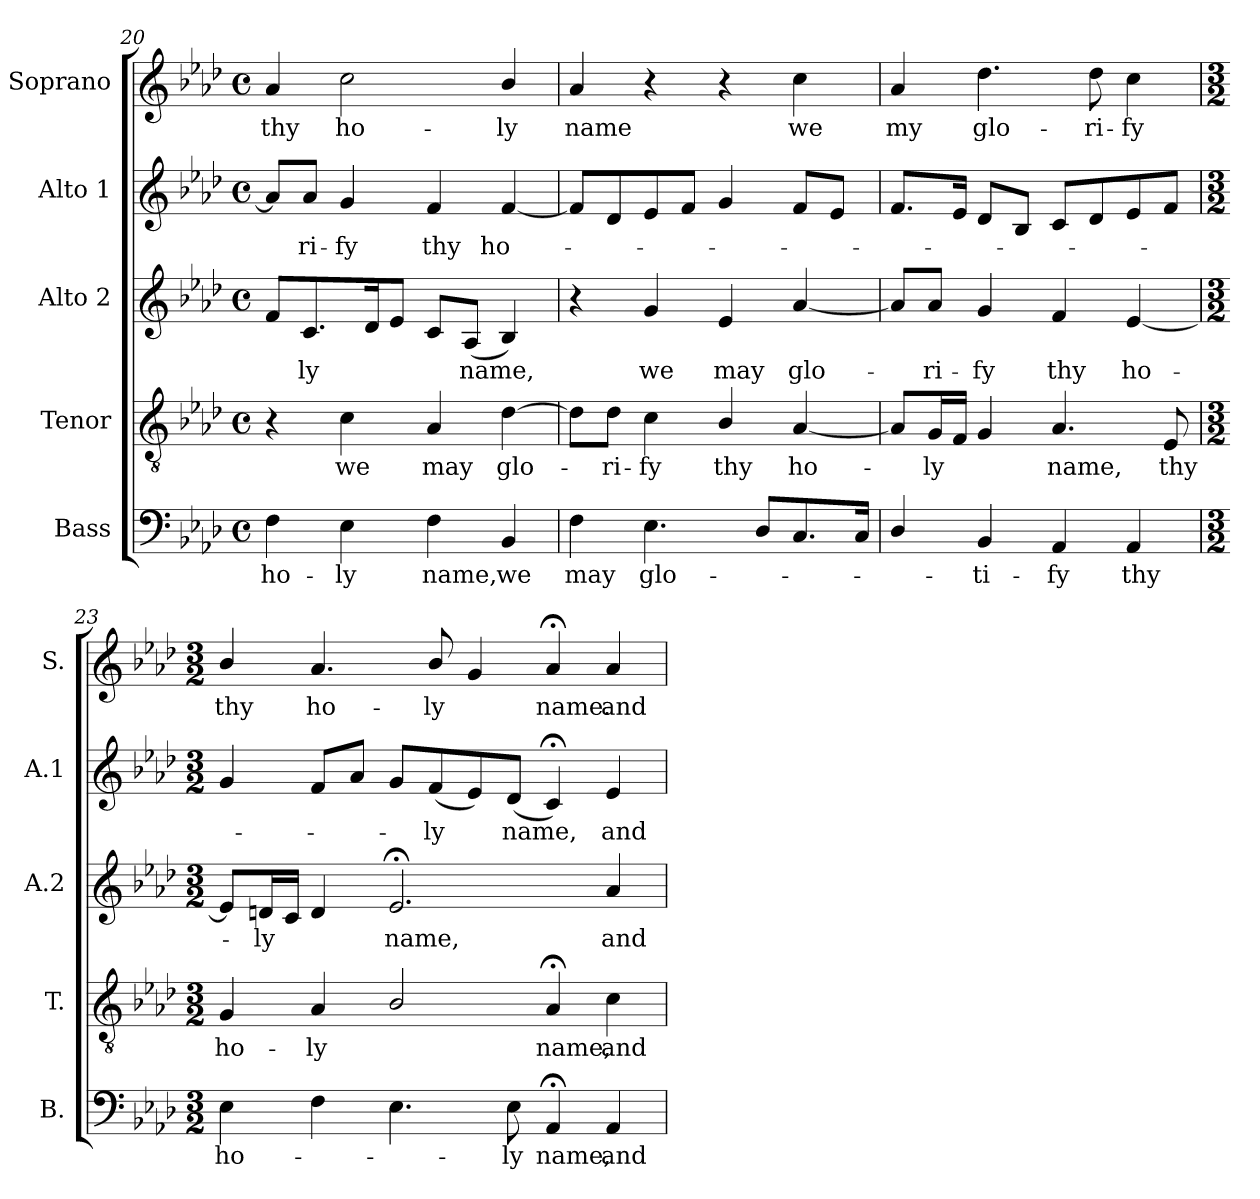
**kern	**text	**kern	**text	**kern	**text	**kern	**text	**kern	**text
*part5	*part5	*part4	*part4	*part3	*part3	*part2	*part2	*part1	*part1
*staff5	*staff5	*staff4	*staff4	*staff3	*staff3	*staff2	*staff2	*staff1	*staff1
*I"Bass	*	*I"Tenor	*	*I"Alto 2	*	*I"Alto 1	*	*I"Soprano	*
*I'B.	*	*I'T.	*	*I'A.2	*	*I'A.1	*	*I'S.	*
*clefF4	*	*clefGv2	*	*clefG2	*	*clefG2	*	*clefG2	*
*	*	*ITrd7c12	*	*	*	*	*	*	*
*k[b-e-a-d-]	*	*k[b-e-a-d-]	*	*k[b-e-a-d-]	*	*k[b-e-a-d-]	*	*k[b-e-a-d-]	*
*A-:	*	*A-:	*	*A-:	*	*A-:	*	*A-:	*
*M4/4	*	*M4/4	*	*M4/4	*	*M4/4	*	*M4/4	*
*met(c)	*	*met(c)	*	*met(c)	*	*met(c)	*	*met(c)	*
=20	=20	=20	=20	=20	=20	=20	=20	=20	=20
!	!LO:LY:b:color=#000000	!	!	!	!	!	!	!	!
!	!	!	!	!	!	!	!	!	!LO:LY:b:color=#000000
4Fi\	ho-	4r	.	8fi/L	.	8a-i/L]	.	4a-i/	thy
!	!	!	!	!	!LO:LY:b:color=#000000	!	!	!	!
!	!	!	!	!	!	!	!LO:LY:b:color=#000000	!	!
.	.	.	.	8.ci/	-ly	8a-i/J	-ri-	.	.
!	!LO:LY:b:color=#000000	!	!	!	!	!	!	!	!
!	!	!	!LO:LY:b:color=#000000	!	!	!	!	!	!
!	!	!	!	!	!	!	!LO:LY:b:color=#000000	!	!
!	!	!	!	!	!	!	!	!	!LO:LY:b:color=#000000
4E-i\	-ly	4Ci\	we	.	.	4gi/	-fy	2cci\	ho-
.	.	.	.	16d-i/k	.	.	.	.	.
.	.	.	.	8e-i/J	.	.	.	.	.
!	!LO:LY:b:color=#000000	!	!	!	!	!	!	!	!
!	!	!	!LO:LY:b:color=#000000	!	!	!	!	!	!
!	!	!	!	!	!	!	!LO:LY:b:color=#000000	!	!
4Fi\	name,	4AA-i/	may	8ci/L	.	4fi/	thy	.	.
!	!	!	!	!	!LO:LY:b:color=#000000	!	!	!	!
.	.	.	.	(8A-i/J	name,	.	.	.	.
!	!LO:LY:b:color=#000000	!	!	!	!	!	!	!	!
!	!	!	!LO:LY:b:color=#000000	!	!	!	!	!	!
!	!	!	!	!	!	!	!LO:LY:b:color=#000000	!	!
!	!	!	!	!	!	!	!	!	!LO:LY:b:color=#000000
4BB-i/	we	[4D-i\	glo-	4B-i/)	.	[4fi/	ho-	4b-i/	-ly
=21	=21	=21	=21	=21	=21	=21	=21	=21	=21
!	!LO:LY:b:color=#000000	!	!	!	!	!	!	!	!
!	!	!	!	!	!	!	!	!	!LO:LY:b:color=#000000
4Fi\	may	8D-i\L]	.	4r	.	8fi/L]	.	4a-i/	name
!	!	!	!LO:LY:b:color=#000000	!	!	!	!	!	!
.	.	8D-i\J	-ri-	.	.	8d-i/	.	.	.
!	!LO:LY:b:color=#000000	!	!	!	!	!	!	!	!
!	!	!	!LO:LY:b:color=#000000	!	!	!	!	!	!
!	!	!	!	!	!LO:LY:b:color=#000000	!	!	!	!
4.E-i\	glo-	4Ci\	-fy	4gi/	we	8e-i/	.	4r	.
.	.	.	.	.	.	8fi/J	.	.	.
!	!	!	!LO:LY:b:color=#000000	!	!	!	!	!	!
!	!	!	!	!	!LO:LY:b:color=#000000	!	!	!	!
.	.	4BB-i/	thy	4e-i/	may	4gi/	.	4r	.
8D-i/L	.	.	.	.	.	.	.	.	.
!	!	!	!LO:LY:b:color=#000000	!	!	!	!	!	!
!	!	!	!	!	!LO:LY:b:color=#000000	!	!	!	!
!	!	!	!	!	!	!	!	!	!LO:LY:b:color=#000000
8.Ci/	.	[4AA-i/	ho-	[4a-i/	glo-	8fi/L	.	4cci\	we
.	.	.	.	.	.	8e-i/J	.	.	.
16Ci/Jk	.	.	.	.	.	.	.	.	.
=22	=22	=22	=22	=22	=22	=22	=22	=22	=22
!	!	!	!	!	!	!	!	!	!LO:LY:b:color=#000000
4D-i/	.	8AA-i/L]	.	8a-i/L]	.	8.fi/L	.	4a-i/	my
!	!	!	!LO:LY:b:color=#000000	!	!	!	!	!	!
!	!	!	!	!	!LO:LY:b:color=#000000	!	!	!	!
.	.	16GGi/L	-ly	8a-i/J	-ri-	.	.	.	.
.	.	16FFi/JJ	.	.	.	16e-i/Jk	.	.	.
!	!LO:LY:b:color=#000000	!	!	!	!	!	!	!	!
!	!	!	!	!	!LO:LY:b:color=#000000	!	!	!	!
!	!	!	!	!	!	!	!	!	!LO:LY:b:color=#000000
4BB-i/	-ti-	4GGi/	.	4gi/	-fy	8d-i/L	.	4.dd-i\	glo-
.	.	.	.	.	.	8B-i/J	.	.	.
!	!LO:LY:b:color=#000000	!	!	!	!	!	!	!	!
!	!	!	!LO:LY:b:color=#000000	!	!	!	!	!	!
!	!	!	!	!	!LO:LY:b:color=#000000	!	!	!	!
4AA-i/	-fy	4.AA-i/	name,	4fi/	thy	8ci/L	.	.	.
!	!	!	!	!	!	!	!	!	!LO:LY:b:color=#000000
.	.	.	.	.	.	8d-i/	.	8dd-i\	-ri-
!	!LO:LY:b:color=#000000	!	!	!	!	!	!	!	!
!	!	!	!	!	!LO:LY:b:color=#000000	!	!	!	!
!	!	!	!	!	!	!	!	!	!LO:LY:b:color=#000000
4AA-i/	thy	.	.	[4e-i/	ho-	8e-i/	.	4cci\	-fy
!	!	!	!LO:LY:b:color=#000000	!	!	!	!	!	!
.	.	8EE-i/	thy	.	.	8fi/J	.	.	.
=23	=23	=23	=23	=23	=23	=23	=23	=23	=23
*M3/2	*	*M3/2	*	*M3/2	*	*M3/2	*	*M3/2	*
!	!LO:LY:b:color=#000000	!	!	!	!	!	!	!	!
!	!	!	!LO:LY:b:color=#000000	!	!	!	!	!	!
!	!	!	!	!	!	!	!	!	!LO:LY:b:color=#000000
4E-i\	ho-	4GGi/	ho-	8e-i/L]	.	4gi/	.	4b-i/	thy
!	!	!	!	!	!LO:LY:b:color=#000000	!	!	!	!
.	.	.	.	16dni/L	-ly	.	.	.	.
.	.	.	.	16ci/JJ	.	.	.	.	.
!	!	!	!LO:LY:b:color=#000000	!	!	!	!	!	!
!	!	!	!	!	!	!	!	!	!LO:LY:b:color=#000000
4Fi\	.	4AA-i/	-ly	4di/	.	8fi/L	.	4.a-i/	ho-
.	.	.	.	.	.	8a-i/J	.	.	.
!	!	!	!	!	!LO:LY:b:color=#000000	!	!	!	!
4.E-i\	.	2BB-i/	.	2.e-;i/	name,	8gi/L	.	.	.
!	!	!	!	!	!	!	!LO:LY:b:color=#000000	!	!
!	!	!	!	!	!	!	!	!	!LO:LY:b:color=#000000
.	.	.	.	.	.	(8fi/	-ly	8b-i/	-ly
.	.	.	.	.	.	8e-i/)	.	4gi/	.
!	!LO:LY:b:color=#000000	!	!	!	!	!	!	!	!
!	!	!	!	!	!	!	!LO:LY:b:color=#000000	!	!
8E-i\	-ly	.	.	.	.	(8d-i/J	name,	.	.
!	!LO:LY:b:color=#000000	!	!	!	!	!	!	!	!
!	!	!	!LO:LY:b:color=#000000	!	!	!	!	!	!
!	!	!	!	!	!	!	!	!	!LO:LY:b:color=#000000
4AA-;i/	name,	4AA-;i/	name,	.	.	4c;i/)	.	4a-;i/	name.
!	!LO:LY:b:color=#000000	!	!	!	!	!	!	!	!
!	!	!	!LO:LY:b:color=#000000	!	!	!	!	!	!
!	!	!	!	!	!LO:LY:b:color=#000000	!	!	!	!
!	!	!	!	!	!	!	!LO:LY:b:color=#000000	!	!
!	!	!	!	!	!	!	!	!	!LO:LY:b:color=#000000
4AA-i/	and	4Ci\	and	4a-i/	and	4e-i/	and	4a-i/	and
=	=	=	=	=	=	=	=	=	=
*-	*-	*-	*-	*-	*-	*-	*-	*-	*-
